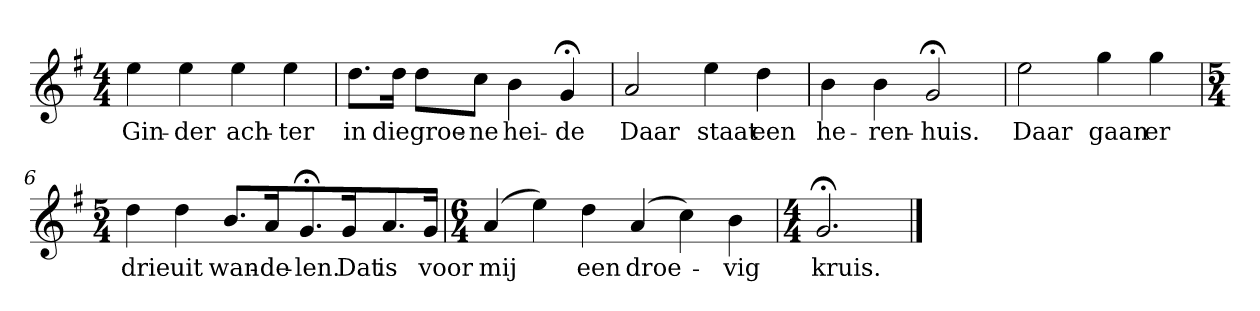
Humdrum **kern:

**kern	**text
*part1	*part1
*staff1	*staff1
*k[f#]	*
*G:	*
*M4/4	*
*MM120	*
=1	=1
4ee	Gin-
4ee	-der
4ee	ach-
4ee	-ter
=2	=2
8.ddL	in
16ddJk	die
8ddL	groe-
8ccJ	-ne
4b	hei-
4g;<	-de
=3	=3
2a	Daar
4ee	staat
4dd	een
=4	=4
4b	he-
4b	-ren-
2g;<	-huis.
=5	=5
2ee	Daar
4gg	gaan
4gg	er
=6	=6
*M5/4	*
4dd	drie
4dd	uit
8.bL	wan-
16ak	-de-
8.g;<	-len.
16gk	Dat
8.a	is
16gJk	voor
=7	=7
*M6/4	*
(4a	mij
4ee)	.
4dd	een
(4a	droe-
4cc)	.
4b	-vig
=8	=8
*M4/4	*
2.g;<	kruis.
==	==
*-	*-
